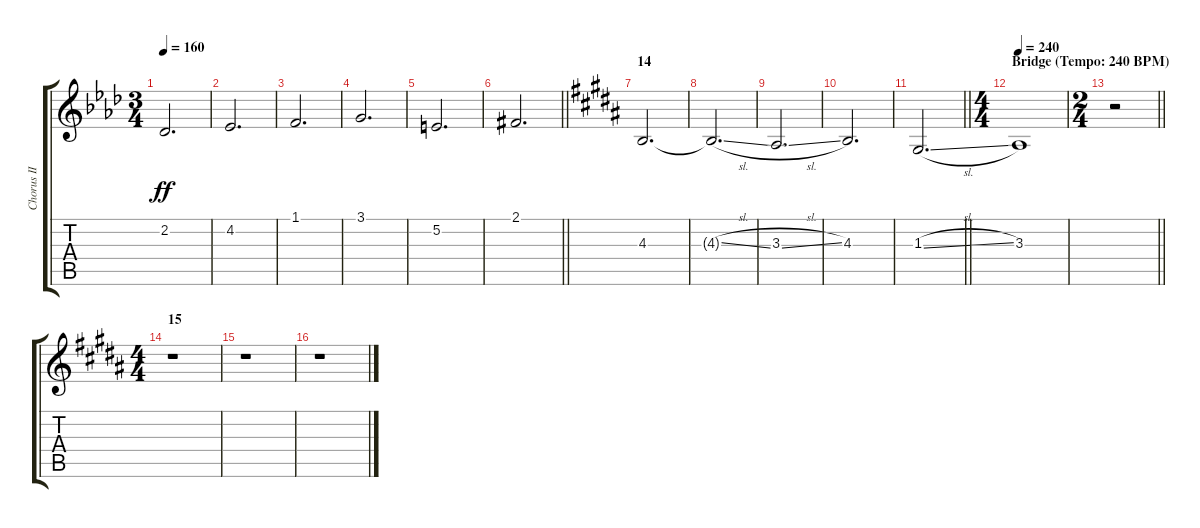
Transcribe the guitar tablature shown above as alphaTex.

\track ("Chorus II" "Chorus II") {instrument voiceoohs}
\staff {score tabs}
\tuning (E4 B3 G3 D3 A2 E2) {hide}
\ts (3 4)
\tempo 160
\clef g2
\ks ab
2.2.2{d dy ff} |
4.2.2{d} |
1.1.2{d} |
3.1.2{d} |
5.2.2{d} |
\barLineRight lightlight
2.1{acc #}.2{d} |
\section ("" "14")
\ks b
4.3.2{d} |
4.3{sl t}.2{d} |
3.3{sl}.2{d} |
4.3.2{d} |
\barLineRight lightlight
1.3{sl}.2{d} |
\ts (4 4)
\section ("" "Bridge (Tempo: 240 BPM)")
\tempo 240
3.3.1 |
\ts (2 4)
\barLineRight lightlight
r.2 |
\ts (4 4)
\section ("" "15")
r.1 |
r.1 |
r.1
